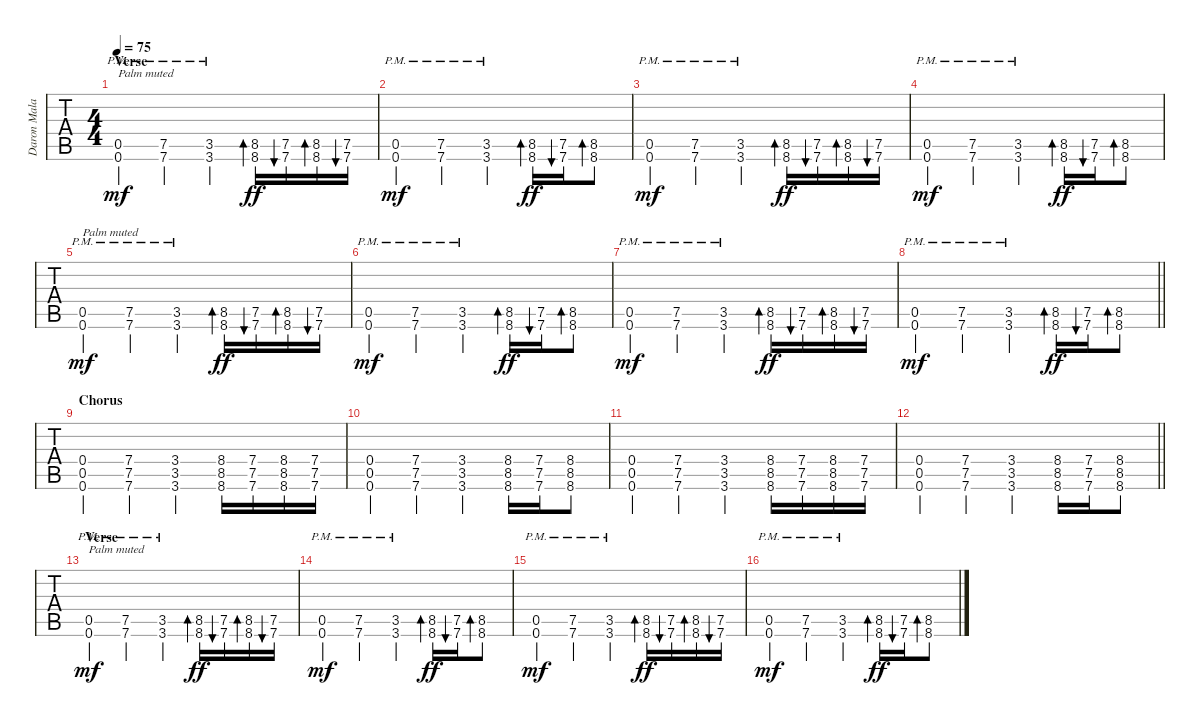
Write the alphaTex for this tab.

\track ("Daron Malakian (Lead guitar)" "Daron Mala") {instrument distortionguitar}
\staff {tabs}
\tuning (E4 B3 G3 D3 A2 D2) {hide}
\ts (4 4)
\section ("" "Verse")
\tempo 75
\clef g2
\ks c
(0.5{pm} 0.6{pm}).4{txt "Palm muted" dy mf} (7.5{pm} 7.6{pm}).4 (3.5{pm} 3.6{pm}).4 (8.5 8.6).16{bd 60 dy ff} (7.5 7.6).16{bu 60} (8.5 8.6).16{bd 60} (7.5 7.6).16{bu 60} |
(0.5{pm} 0.6{pm}).4{dy mf} (7.5{pm} 7.6{pm}).4 (3.5{pm} 3.6{pm}).4 (8.5 8.6).16{bd 60 dy ff} (7.5 7.6).16{bu 60} (8.5 8.6).8{bd 60} |
(0.5{pm} 0.6{pm}).4{dy mf} (7.5{pm} 7.6{pm}).4 (3.5{pm} 3.6{pm}).4 (8.5 8.6).16{bd 60 dy ff} (7.5 7.6).16{bu 60} (8.5 8.6).16{bd 60} (7.5 7.6).16{bu 60} |
(0.5{pm} 0.6{pm}).4{dy mf} (7.5{pm} 7.6{pm}).4 (3.5{pm} 3.6{pm}).4 (8.5 8.6).16{bd 60 dy ff} (7.5 7.6).16{bu 60} (8.5 8.6).8{bd 60} |
(0.5{pm} 0.6{pm}).4{txt "Palm muted" dy mf} (7.5{pm} 7.6{pm}).4 (3.5{pm} 3.6{pm}).4 (8.5 8.6).16{bd 60 dy ff} (7.5 7.6).16{bu 60} (8.5 8.6).16{bd 60} (7.5 7.6).16{bu 60} |
(0.5{pm} 0.6{pm}).4{dy mf} (7.5{pm} 7.6{pm}).4 (3.5{pm} 3.6{pm}).4 (8.5 8.6).16{bd 60 dy ff} (7.5 7.6).16{bu 60} (8.5 8.6).8{bd 60} |
(0.5{pm} 0.6{pm}).4{dy mf} (7.5{pm} 7.6{pm}).4 (3.5{pm} 3.6{pm}).4 (8.5 8.6).16{bd 60 dy ff} (7.5 7.6).16{bu 60} (8.5 8.6).16{bd 60} (7.5 7.6).16{bu 60} |
\barLineRight lightlight
(0.5{pm} 0.6{pm}).4{dy mf} (7.5{pm} 7.6{pm}).4 (3.5{pm} 3.6{pm}).4 (8.5 8.6).16{bd 60 dy ff} (7.5 7.6).16{bu 60} (8.5 8.6).8{bd 60} |
\section ("" "Chorus")
(0.4 0.5 0.6).4 (7.4 7.5 7.6).4 (3.4 3.5 3.6).4 (8.4 8.5 8.6).16 (7.4 7.5 7.6).16 (8.4 8.5 8.6).16 (7.4 7.5 7.6).16 |
(0.4 0.5 0.6).4 (7.4 7.5 7.6).4 (3.4 3.5 3.6).4 (8.4 8.5 8.6).16 (7.4 7.5 7.6).16 (8.4 8.5 8.6).8 |
(0.4 0.5 0.6).4 (7.4 7.5 7.6).4 (3.4 3.5 3.6).4 (8.4 8.5 8.6).16 (7.4 7.5 7.6).16 (8.4 8.5 8.6).16 (7.4 7.5 7.6).16 |
\barLineRight lightlight
(0.4 0.5 0.6).4 (7.4 7.5 7.6).4 (3.4 3.5 3.6).4 (8.4 8.5 8.6).16 (7.4 7.5 7.6).16 (8.4 8.5 8.6).8 |
\section ("" "Verse")
(0.5{pm} 0.6{pm}).4{txt "Palm muted" dy mf} (7.5{pm} 7.6{pm}).4 (3.5{pm} 3.6{pm}).4 (8.5 8.6).16{bd 60 dy ff} (7.5 7.6).16{bu 60} (8.5 8.6).16{bd 60} (7.5 7.6).16{bu 60} |
(0.5{pm} 0.6{pm}).4{dy mf} (7.5{pm} 7.6{pm}).4 (3.5{pm} 3.6{pm}).4 (8.5 8.6).16{bd 60 dy ff} (7.5 7.6).16{bu 60} (8.5 8.6).8{bd 60} |
(0.5{pm} 0.6{pm}).4{dy mf} (7.5{pm} 7.6{pm}).4 (3.5{pm} 3.6{pm}).4 (8.5 8.6).16{bd 60 dy ff} (7.5 7.6).16{bu 60} (8.5 8.6).16{bd 60} (7.5 7.6).16{bu 60} |
(0.5{pm} 0.6{pm}).4{dy mf} (7.5{pm} 7.6{pm}).4 (3.5{pm} 3.6{pm}).4 (8.5 8.6).16{bd 60 dy ff} (7.5 7.6).16{bu 60} (8.5 8.6).8{bd 60}
